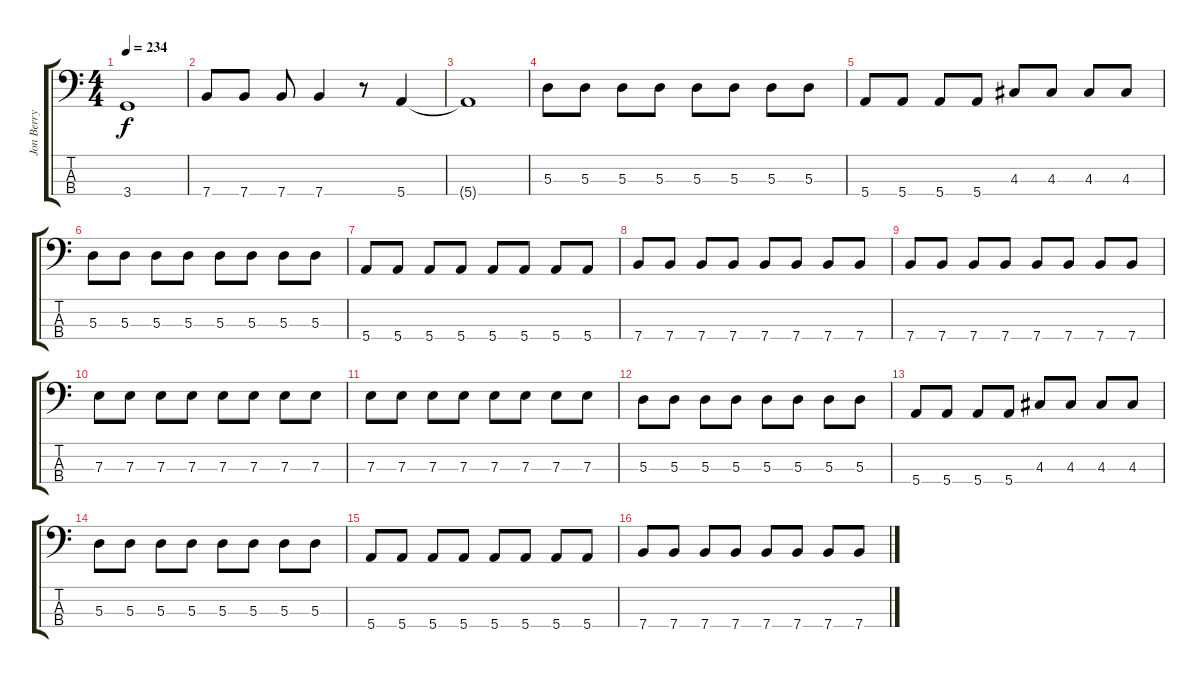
\track ("Jon Berry" "Jon Berry") {instrument electricbasspick}
\staff {score tabs}
\tuning (G2 D2 A1 E1) {hide}
\ts (4 4)
\tempo 234
\clef f4
\ks c
3.4{t}.1{dy f} |
7.4.8 7.4.8 7.4.8 7.4.4 r.8 5.4.4 |
5.4{t}.1 |
5.3.8 5.3.8 5.3.8 5.3.8 5.3.8 5.3.8 5.3.8 5.3.8 |
5.4.8 5.4.8 5.4.8 5.4.8 4.3.8 4.3.8 4.3.8 4.3.8 |
5.3.8 5.3.8 5.3.8 5.3.8 5.3.8 5.3.8 5.3.8 5.3.8 |
5.4.8 5.4.8 5.4.8 5.4.8 5.4.8 5.4.8 5.4.8 5.4.8 |
7.4.8 7.4.8 7.4.8 7.4.8 7.4.8 7.4.8 7.4.8 7.4.8 |
7.4.8 7.4.8 7.4.8 7.4.8 7.4.8 7.4.8 7.4.8 7.4.8 |
7.3.8 7.3.8 7.3.8 7.3.8 7.3.8 7.3.8 7.3.8 7.3.8 |
7.3.8 7.3.8 7.3.8 7.3.8 7.3.8 7.3.8 7.3.8 7.3.8 |
5.3.8 5.3.8 5.3.8 5.3.8 5.3.8 5.3.8 5.3.8 5.3.8 |
5.4.8 5.4.8 5.4.8 5.4.8 4.3.8 4.3.8 4.3.8 4.3.8 |
5.3.8 5.3.8 5.3.8 5.3.8 5.3.8 5.3.8 5.3.8 5.3.8 |
5.4.8 5.4.8 5.4.8 5.4.8 5.4.8 5.4.8 5.4.8 5.4.8 |
7.4.8 7.4.8 7.4.8 7.4.8 7.4.8 7.4.8 7.4.8 7.4.8
